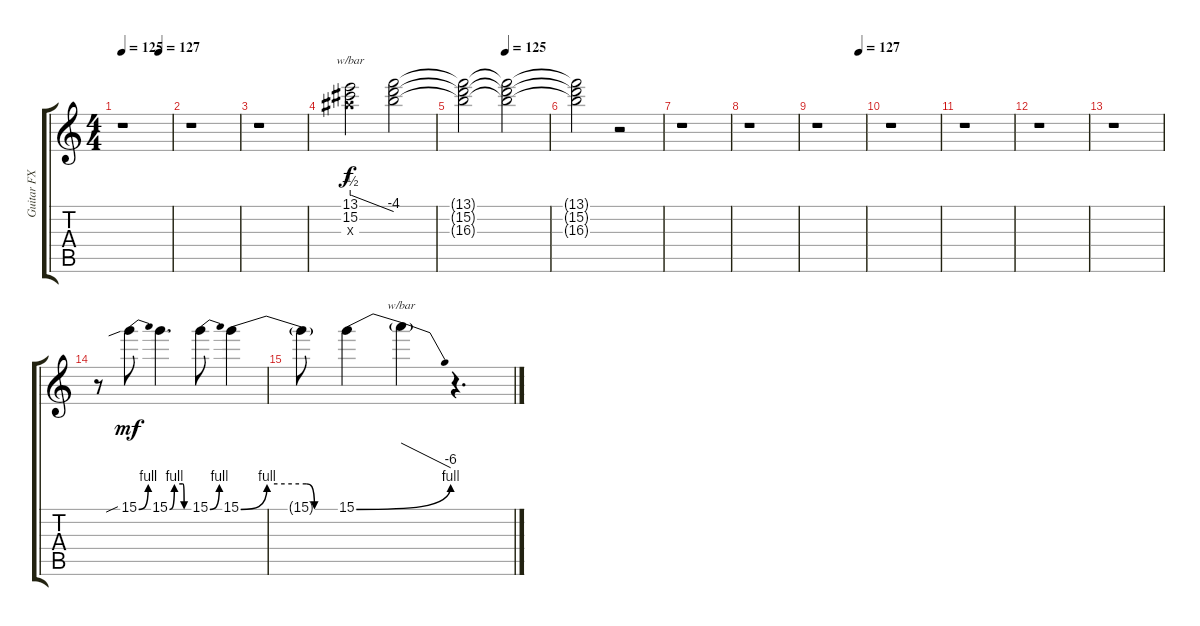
\track ("Guitar FX" "Guitar FX") {instrument distortionguitar}
\staff {score tabs}
\tuning (E4 B3 G3 D3 A2 E2) {hide}
\ts (4 4)
\tempo 125
\tempo (127 0.75)
\clef g2
\ks c
r.1{dy f} |
r.1 |
r.1 |
(13.1 15.2 16.3{x}).2{tbe (custom default 0 -2 2 -2 60 -16) volume 11 balance 8} (13.1{t} 15.2{t} 16.3{t}).2{volume 4} |
\tempo (125 0.5)
(13.1{t} 15.2{t} 16.3{t}).2 (13.1{t} 15.2{t} 16.3{t}).2 |
(13.1{t} 15.2{t} 16.3{t}).2 r.2{volume 11} |
r.1 |
r.1 |
\tempo (127 0.875)
r.1 |
r.1 |
r.1 |
r.1 |
r.1 |
r.8 15.1{be (bend 0 0 60 4) sib}.8{dy mf} 15.1{be (custom 0 0 15 4 42 4 46 0 60 0)}.4{d} 15.1{be (bend 0 0 60 4)}.8 15.1{be (custom 0 0 16 4 40 4 45 0 60 0)}.4 |
15.1{t}.8 15.1{be (bend 0 0 60 4)}.4{volume 5} 15.1{t}.4{tbe (dive default 0 0 60 -24)} r.4{d}
